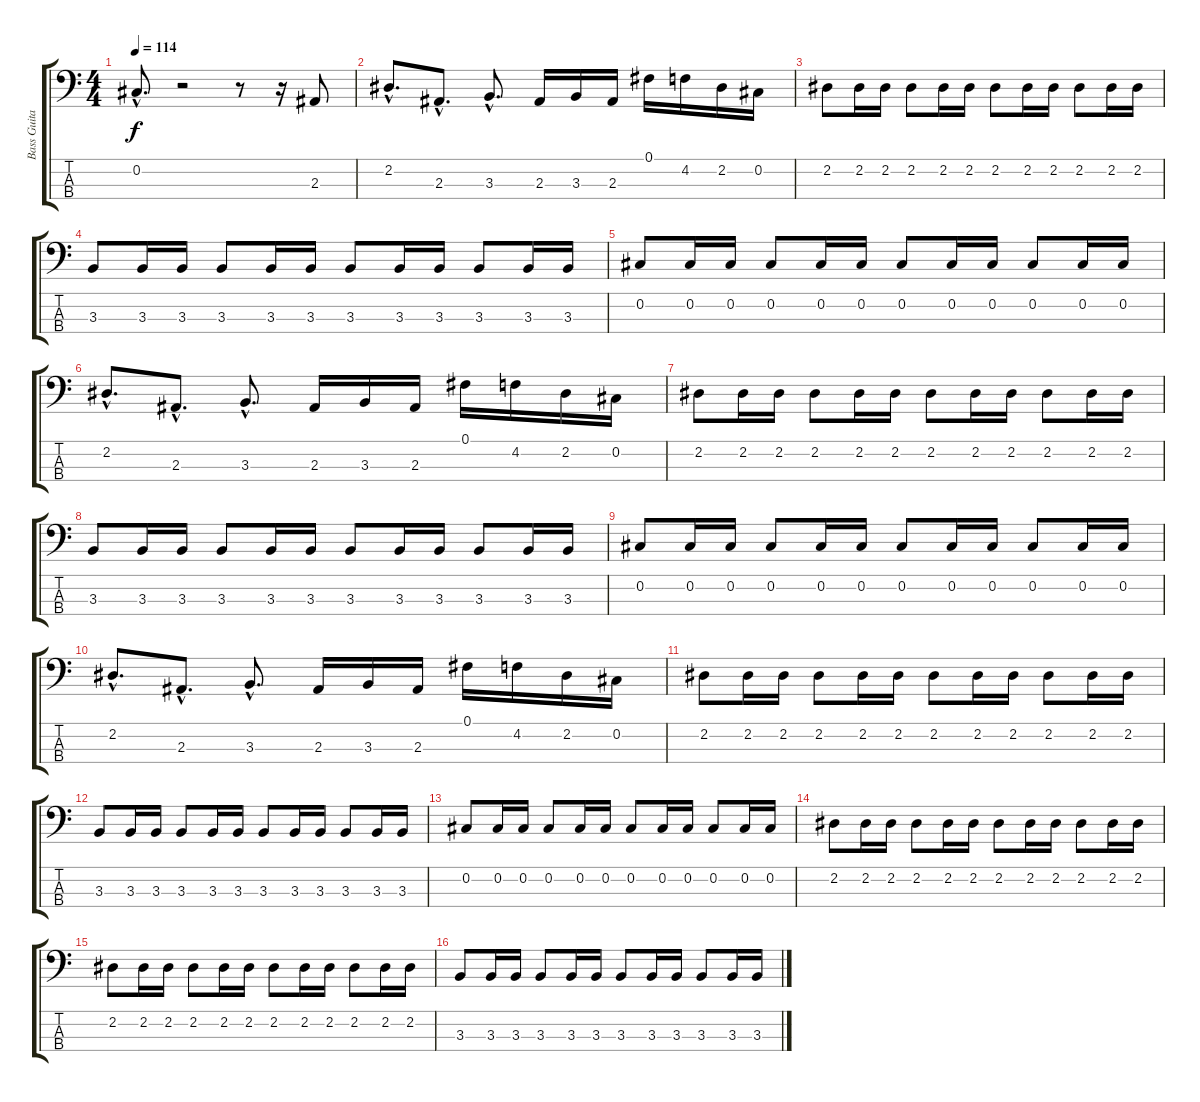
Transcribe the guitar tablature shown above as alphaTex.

\track ("Bass Guitar" "Bass Guita") {instrument electricbassfinger}
\staff {score tabs}
\tuning (Gb2 Db2 Ab1 Eb1) {hide}
\ts (4 4)
\tempo 114
\clef f4
\ks c
0.2{hac}.8{d dy f} r.2 r.8 r.16 2.3.8 |
2.2{hac}.8{d} 2.3{hac}.8{d} 3.3{hac}.8{d} 2.3.16 3.3.16 2.3.16 0.1.16 4.2.16 2.2.16 0.2.16 |
2.2.8 2.2.16 2.2.16 2.2.8 2.2.16 2.2.16 2.2.8 2.2.16 2.2.16 2.2.8 2.2.16 2.2.16 |
3.3.8 3.3.16 3.3.16 3.3.8 3.3.16 3.3.16 3.3.8 3.3.16 3.3.16 3.3.8 3.3.16 3.3.16 |
0.2.8 0.2.16 0.2.16 0.2.8 0.2.16 0.2.16 0.2.8 0.2.16 0.2.16 0.2.8 0.2.16 0.2.16 |
2.2{hac}.8{d} 2.3{hac}.8{d} 3.3{hac}.8{d} 2.3.16 3.3.16 2.3.16 0.1.16 4.2.16 2.2.16 0.2.16 |
2.2.8 2.2.16 2.2.16 2.2.8 2.2.16 2.2.16 2.2.8 2.2.16 2.2.16 2.2.8 2.2.16 2.2.16 |
3.3.8 3.3.16 3.3.16 3.3.8 3.3.16 3.3.16 3.3.8 3.3.16 3.3.16 3.3.8 3.3.16 3.3.16 |
0.2.8 0.2.16 0.2.16 0.2.8 0.2.16 0.2.16 0.2.8 0.2.16 0.2.16 0.2.8 0.2.16 0.2.16 |
2.2{hac}.8{d} 2.3{hac}.8{d} 3.3{hac}.8{d} 2.3.16 3.3.16 2.3.16 0.1.16 4.2.16 2.2.16 0.2.16 |
2.2.8 2.2.16 2.2.16 2.2.8 2.2.16 2.2.16 2.2.8 2.2.16 2.2.16 2.2.8 2.2.16 2.2.16 |
3.3.8 3.3.16 3.3.16 3.3.8 3.3.16 3.3.16 3.3.8 3.3.16 3.3.16 3.3.8 3.3.16 3.3.16 |
0.2.8 0.2.16 0.2.16 0.2.8 0.2.16 0.2.16 0.2.8 0.2.16 0.2.16 0.2.8 0.2.16 0.2.16 |
2.2.8 2.2.16 2.2.16 2.2.8 2.2.16 2.2.16 2.2.8 2.2.16 2.2.16 2.2.8 2.2.16 2.2.16 |
2.2.8 2.2.16 2.2.16 2.2.8 2.2.16 2.2.16 2.2.8 2.2.16 2.2.16 2.2.8 2.2.16 2.2.16 |
3.3.8 3.3.16 3.3.16 3.3.8 3.3.16 3.3.16 3.3.8 3.3.16 3.3.16 3.3.8 3.3.16 3.3.16
